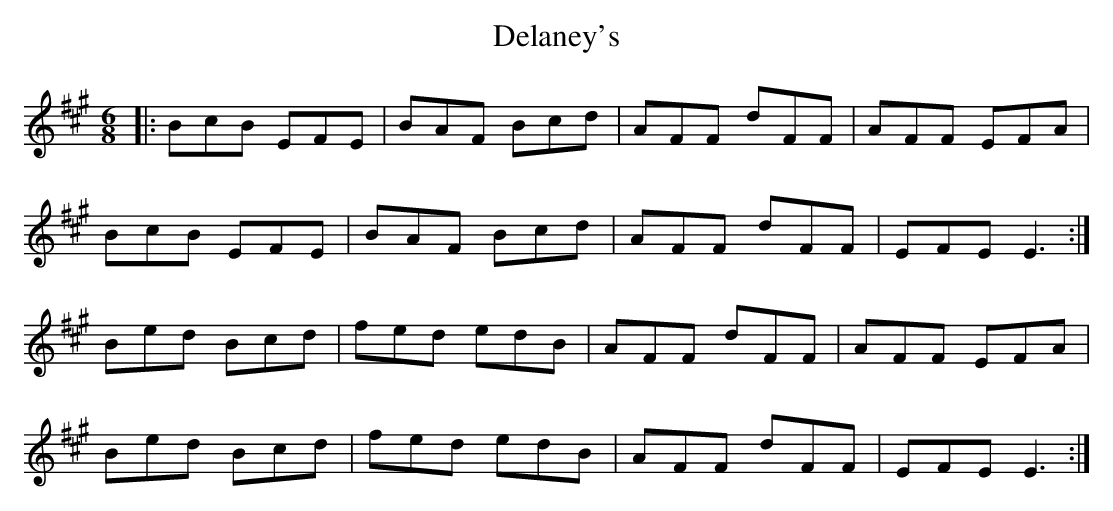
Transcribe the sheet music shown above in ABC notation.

X:1
T: Delaney's
M: 6/8
L: 1/8
K: Emix
|:BcB EFE|BAF Bcd|AFF dFF|AFF EFA|
BcB EFE|BAF Bcd|AFF dFF|EFE E3:|
Bed Bcd|fed edB|AFF dFF|AFF EFA|
Bed Bcd|fed edB|AFF dFF|EFE E3:|
